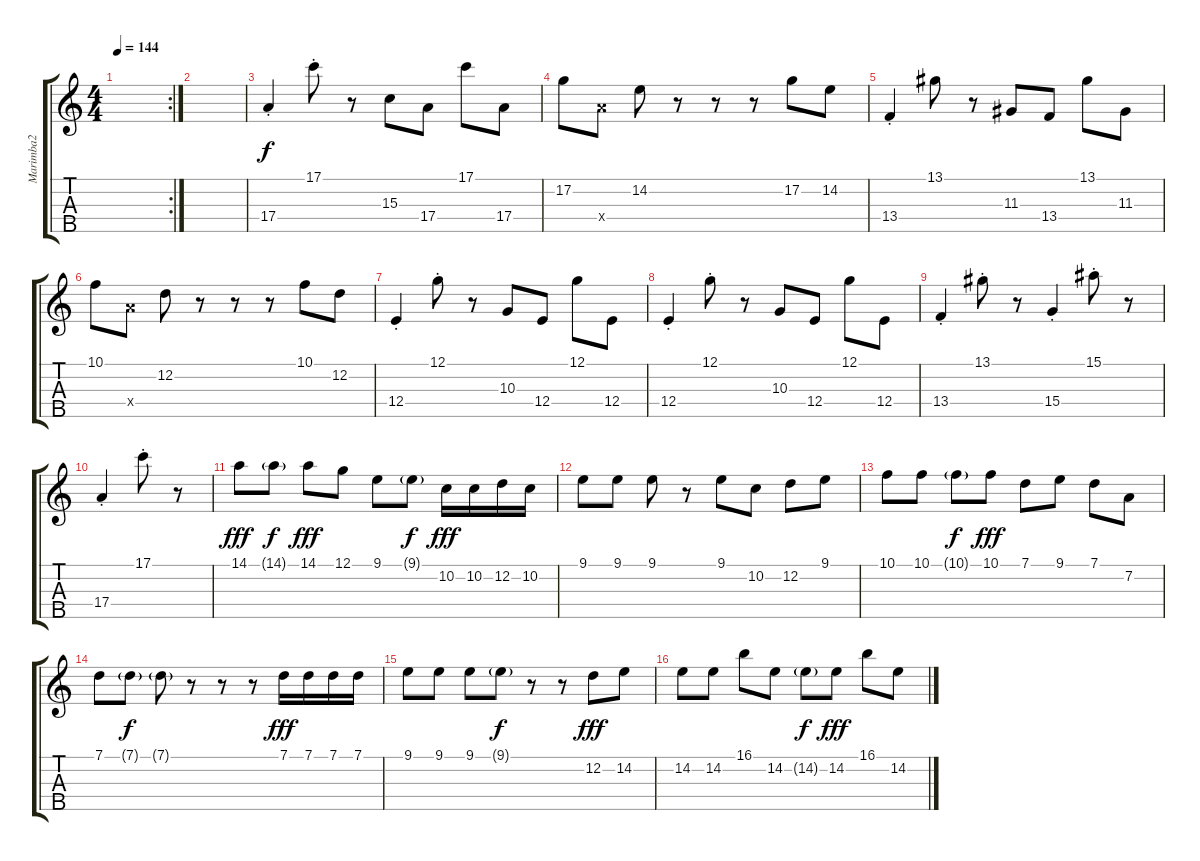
\track ("Marimba2" "Marimba2") {instrument marimba}
\staff {score tabs}
\tuning (G4 D4 A3 E3 B2) {hide}
\rc 2
\ts (4 4)
\tempo 144
\clef g2
\ks c
|
|
17.4{st}.4 17.1{st}.8 r.8 15.3.8 17.4.8 17.1.8 17.4.8 |
17.2.8 17.4{x}.8 14.2.8 r.8 r.8 r.8 17.2.8 14.2.8 |
13.4{st}.4 13.1.8 r.8 11.3.8 13.4.8 13.1.8 11.3.8 |
10.1.8 17.4{x}.8 12.2.8 r.8 r.8 r.8 10.1.8 12.2.8 |
12.4{st}.4 12.1{st}.8 r.8 10.3.8 12.4.8 12.1.8 12.4.8 |
12.4{st}.4 12.1{st}.8 r.8 10.3.8 12.4.8 12.1.8 12.4.8 |
13.4{st}.4 13.1{st}.8 r.8 15.4{st}.4 15.1{st}.8 r.8 |
17.4{st}.4 17.1{st}.8 r.8 |
14.1.8{dy fff} 14.1{g}.8{dy f} 14.1.8{dy fff} 12.1.8 9.1.8 9.1{g}.8{dy f} 10.2.16{dy fff} 10.2.16 12.2.16 10.2.16 |
9.1.8 9.1.8 9.1.8 r.8 9.1.8 10.2.8 12.2.8 9.1.8 |
10.1.8 10.1.8 10.1{g}.8{dy f} 10.1.8{dy fff} 7.1.8 9.1.8 7.1.8 7.2.8 |
7.1.8 7.1{g}.8{dy f} 7.1{g}.8 r.8 r.8 r.8 7.1.16{dy fff} 7.1.16 7.1.16 7.1.16 |
9.1.8 9.1.8 9.1.8 9.1{g}.8{dy f} r.8 r.8 12.2.8{dy fff} 14.2.8 |
14.2.8 14.2.8 16.1.8 14.2.8 14.2{g}.8{dy f} 14.2.8{dy fff} 16.1.8 14.2.8
